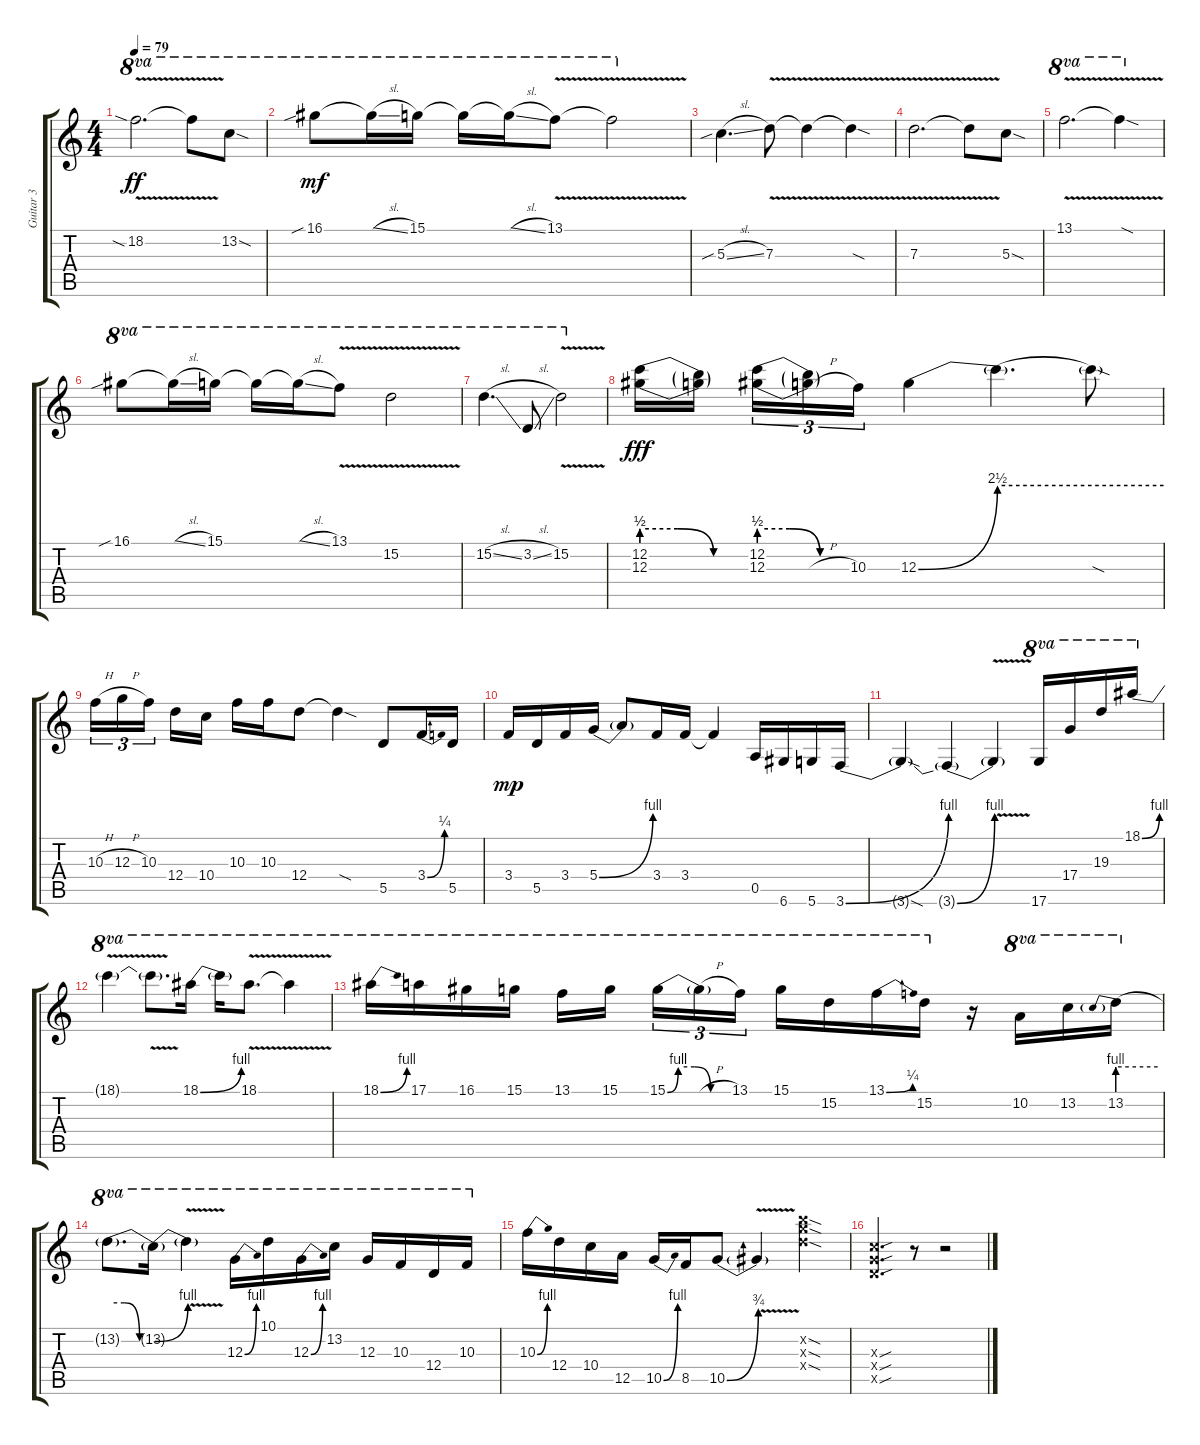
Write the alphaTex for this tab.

\track ("Guitar 3" "Guitar 3") {instrument distortionguitar}
\staff {score tabs}
\tuning (E4 B3 G3 D3 A2 D2) {hide}
\ts (4 4)
\tempo 79
\clef g2
\ks c
18.2{v sia}.2{d ot 8va dy ff} 18.2{v t}.8{ot 8va} 13.2{sod}.8{ot 8va} |
16.1{sib}.8{ot 8va dy mf} 16.1{sl t}.16{ot 8va} 15.1.16{ot 8va} 15.1{t}.16{ot 8va} 15.1{sl t}.16{ot 8va} 13.1{v}.8{ot 8va} 13.1{v t}.2{ot 8va} |
5.3{sib sl}.4{d} 7.3{v}.8 7.3{v t}.4 7.3{sod t}.4 |
7.3{v}.2{d} 7.3{t}.8 5.3{sod}.8 |
13.1{v}.2{d ot 8va} 13.1{sod t}.4{ot 8va} |
16.1{sib}.8{ot 8va} 16.1{sl t}.16{ot 8va} 15.1.16{ot 8va} 15.1{t}.16{ot 8va} 15.1{sl t}.16{ot 8va} 13.1{v}.8{ot 8va} 15.2{v}.2{ot 8va} |
15.2{sl}.4{d ot 8va} 3.2{sl}.8{ot 8va} 15.2{v}.2{ot 8va} |
(12.2{be (custom 0 2 20 2 40 0 60 0)} 12.3{be (custom 0 2 20 2 40 0 60 0)}).16{dy fff} (12.2{t} 12.3{t}).16{beam splitsecondary} (12.2{be (custom 0 2 20 2 40 0 60 0)} 12.3{be (custom 0 2 20 2 40 0 60 0)}).16{tu (3 2)} (12.2{t} 12.3{h t}).16{tu (3 2)} 10.3.16{tu (3 2)} 12.3{be (bend 0 0 60 10)}.4 12.3{be (hold 0 10 60 10) t}.4{d} 12.3{sod t}.8 |
10.3{h}.16{tu (3 2)} 12.3{h}.16{tu (3 2)} 10.3.16{tu (3 2) beam splitsecondary} 12.4.16 10.4.16 10.3.16 10.3.16 12.4.8 12.4{sod t}.4 5.5.8 3.4{be (bend 0 0 60 1)}.16 5.5.16 |
3.4.16{dy mp} 5.5.16 3.4.16 5.4{be (bend 0 0 60 4)}.16 5.4{t}.8 3.4.16 3.4.16 3.4{t}.4 0.5.16 6.6.16 5.6.16 3.6{be (bend 0 0 60 4)}.16 |
3.6{sod t}.4 3.6{be (bend 0 0 60 4) t}.4 3.6{v t}.4 17.6.16{ot 8va} 17.4.16{ot 8va} 19.3.16{ot 8va} 18.1{be (bend 0 0 60 4)}.16{ot 8va} |
18.1{v t}.4{ot 8va} 18.1{v t}.8{d ot 8va} 18.1{be (bend 0 0 60 4)}.16{ot 8va} 18.1{t}.16{ot 8va} 18.1{v}.8{d ot 8va} 18.1{v t}.4{ot 8va} |
18.1{be (bend 0 0 60 4)}.16{ot 8va} 17.1.16{ot 8va} 16.1.16{ot 8va} 15.1.16{ot 8va} 13.1.16{ot 8va} 15.1.16{ot 8va beam splitsecondary} 15.1{be (custom 0 0 10 4 25 4 40 0 60 0)}.16{tu (3 2) ot 8va} 15.1{h t}.16{tu (3 2) ot 8va} 13.1.16{tu (3 2) ot 8va} 15.1.16{ot 8va} 15.2.16{ot 8va} 13.1{be (bend 0 0 60 1)}.16{ot 8va} 15.2.16{ot 8va} r.16 10.2.16{ot 8va} 13.2.16{ot 8va} 13.2{be (prebend 0 4 60 4)}.16{ot 8va} |
13.2{be (custom 0 4 20 4 40 0 60 0) t}.8{d ot 8va} 13.2{be (bend 0 0 60 4) t}.16{ot 8va} 13.2{v t}.4{ot 8va} 12.3{be (bend 0 0 60 4)}.16{ot 8va} 10.1.16{ot 8va} 12.3{be (bend 0 0 60 4)}.16{ot 8va} 13.2.16{ot 8va} 12.3.16{ot 8va} 10.3.16{ot 8va} 12.4.16{ot 8va} 10.3.16{ot 8va} |
10.3{be (bend 0 0 60 4)}.16 12.4.16 10.4.16 12.5.16 10.5{be (bend 0 0 60 4)}.16 8.5.16 10.5{be (bend 0 0 60 3)}.8 10.5{v t}.4 (12.2{sod x} 12.3{sod x} 12.4{sod x}).4 |
(5.3{sou x} 5.4{sou x} 5.5{sou x}).4{d} r.8 r.2
